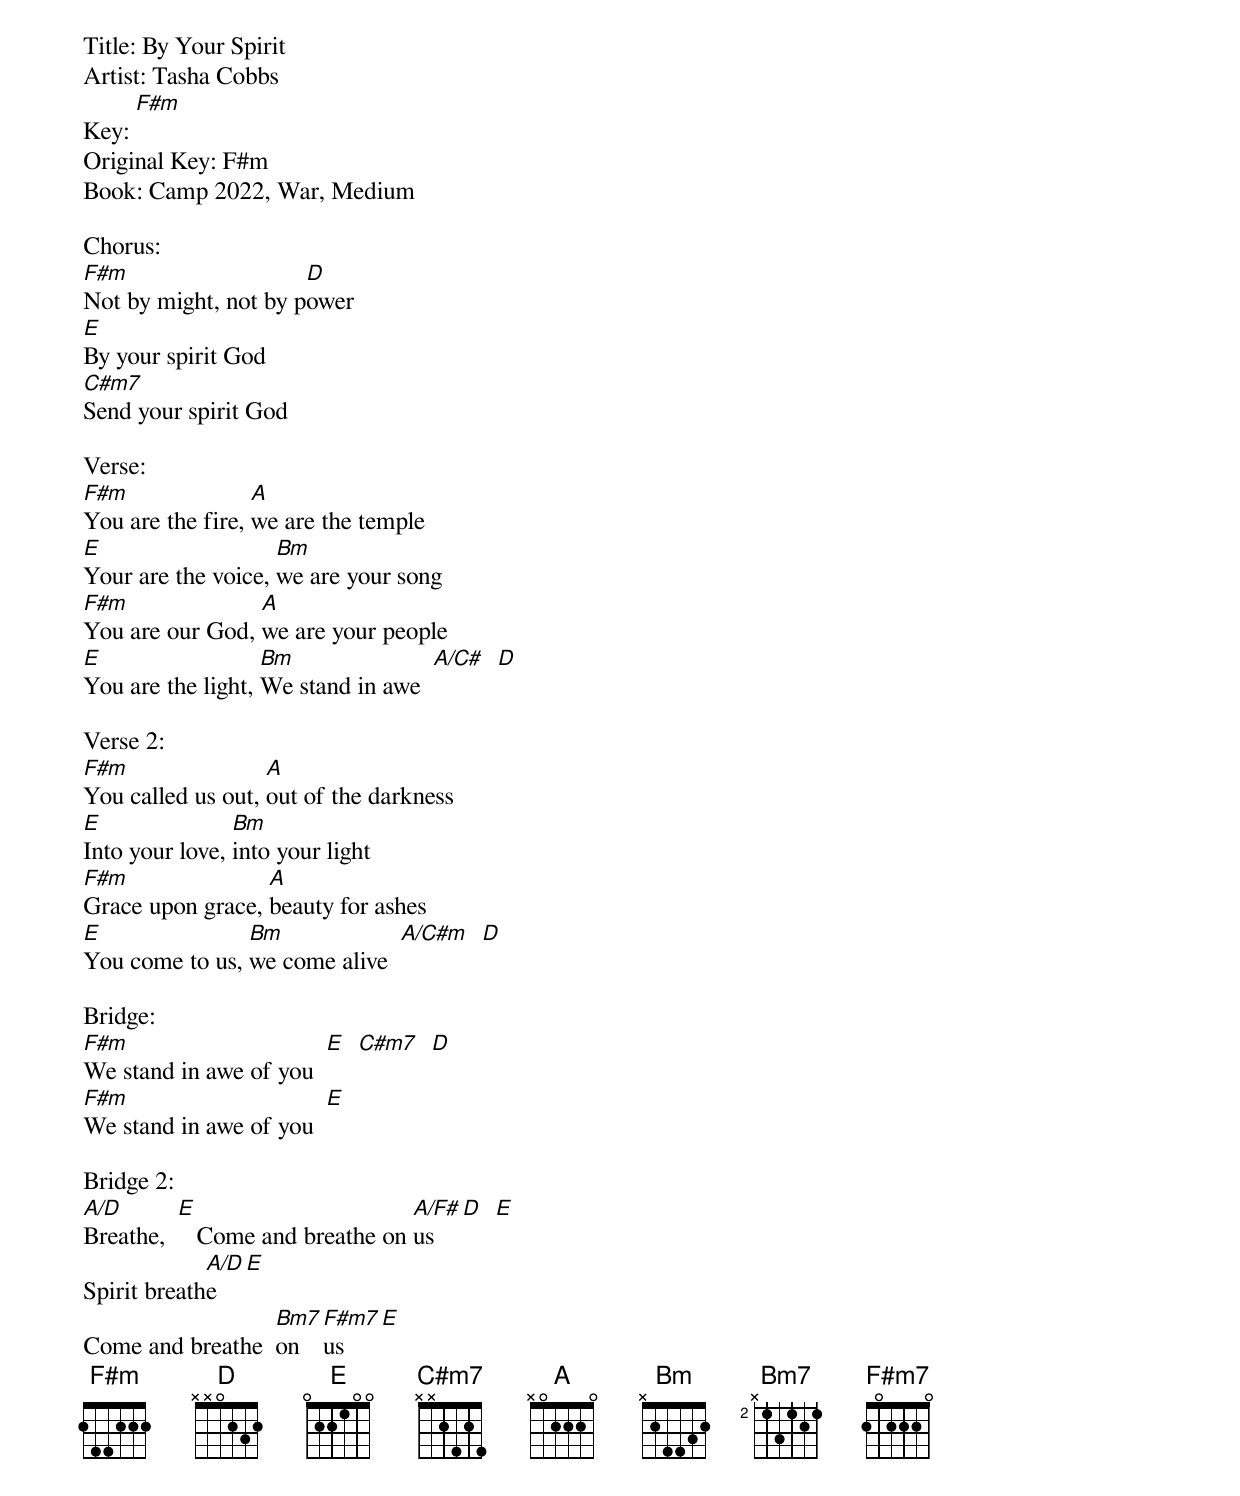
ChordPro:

Title: By Your Spirit
Artist: Tasha Cobbs
Key: [F#m]
Original Key: F#m
Book: Camp 2022, War, Medium

Chorus:
[F#m]Not by might, not by p[D]ower
[E]By your spirit God
[C#m7]Send your spirit God

Verse:
[F#m]You are the fire, [A]we are the temple
[E]Your are the voice, [Bm]we are your song
[F#m]You are our God, [A]we are your people
[E]You are the light, [Bm]We stand in awe  [A/C#]  [D]

Verse 2:
[F#m]You called us out, [A]out of the darkness
[E]Into your love, [Bm]into your light
[F#m]Grace upon grace, [A]beauty for ashes
[E]You come to us, [Bm]we come alive  [A/C#m]  [D]

Bridge:
[F#m]We stand in awe of you  [E]  [C#m7]  [D]
[F#m]We stand in awe of you  [E]

Bridge 2:
[A/D]Breathe,  [E]   Come and breathe on [A/F#]us   [D]  [E]
Spirit breath[A/D]e   [E]
Come and breathe  [Bm7]on   [F#m7]us   [E]
